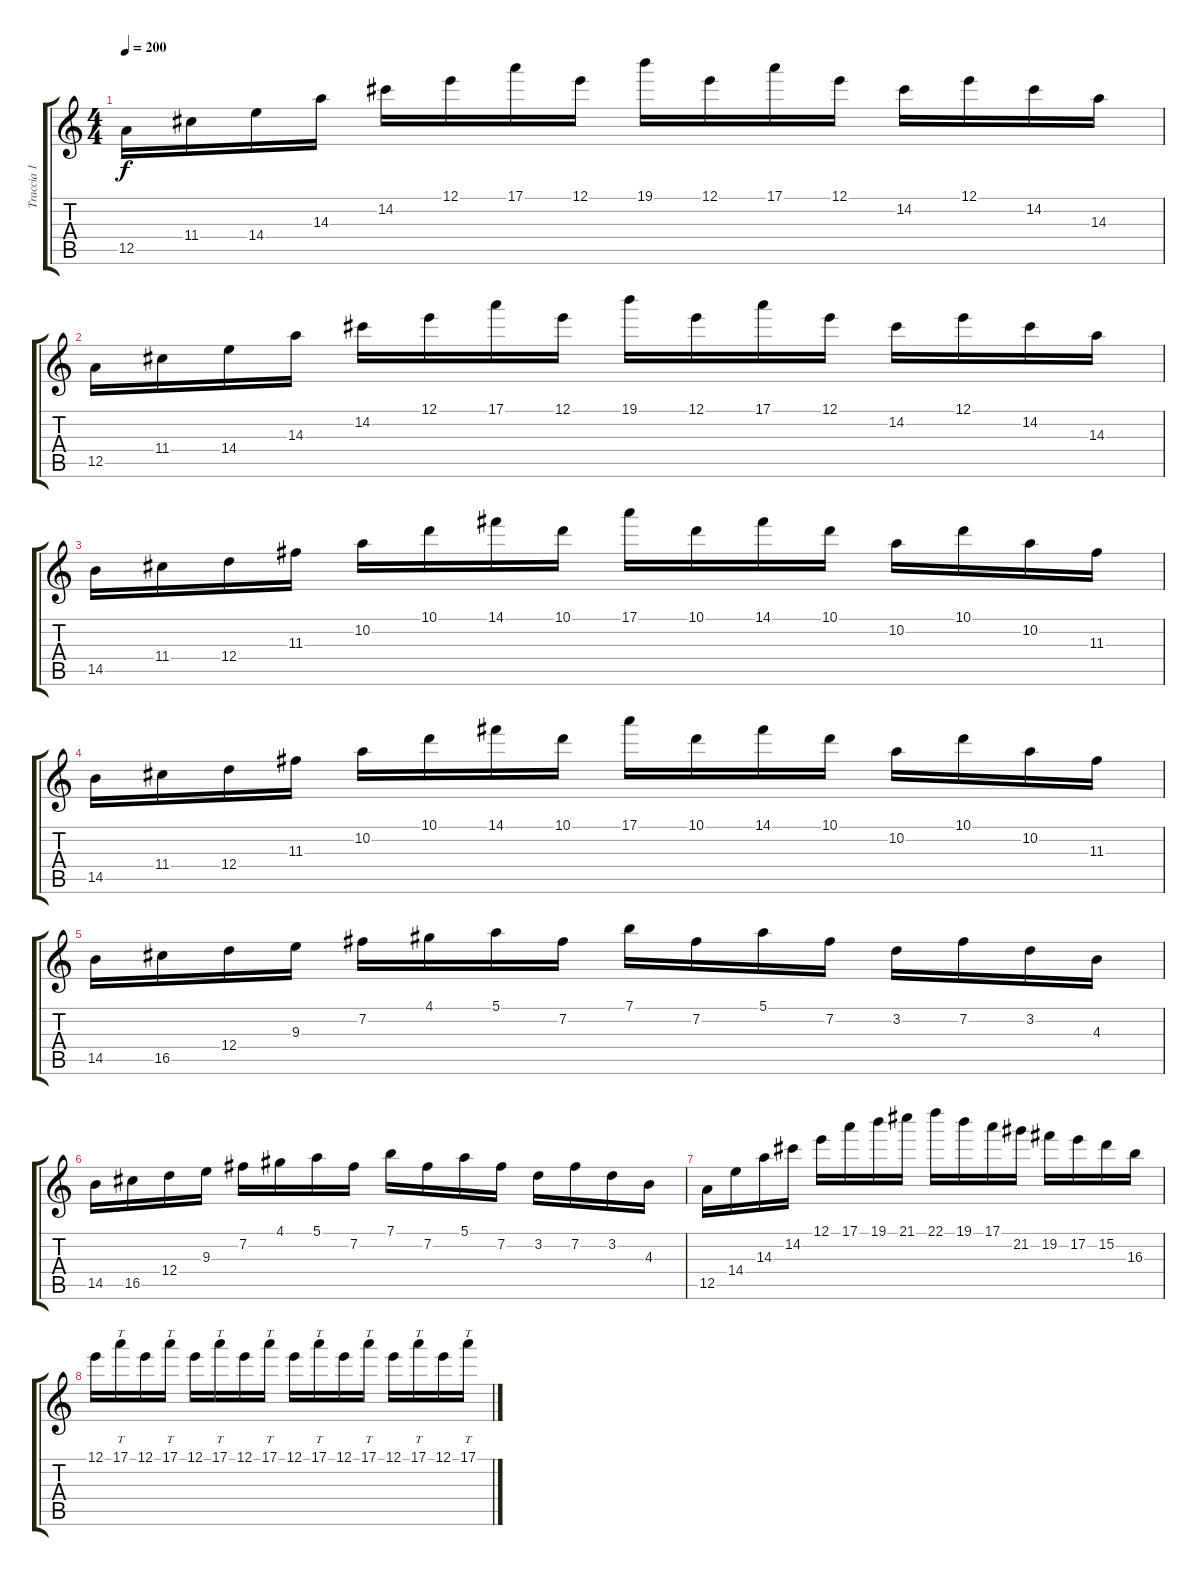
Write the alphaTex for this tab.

\track ("Traccia 1" "Traccia 1") {instrument overdrivenguitar}
\staff {score tabs}
\tuning (E4 B3 G3 D3 A2 E2) {hide}
\ts (4 4)
\tempo 200
\clef g2
\ks c
12.5.16{dy f instrument overdrivenguitar} 11.4.16 14.4.16 14.3.16 14.2.16 12.1.16 17.1.16 12.1.16 19.1.16 12.1.16 17.1.16 12.1.16 14.2.16 12.1.16 14.2.16 14.3.16 |
12.5.16 11.4.16 14.4.16 14.3.16 14.2.16 12.1.16 17.1.16 12.1.16 19.1.16 12.1.16 17.1.16 12.1.16 14.2.16 12.1.16 14.2.16 14.3.16 |
14.5.16 11.4.16 12.4.16 11.3.16 10.2.16 10.1.16 14.1.16 10.1.16 17.1.16 10.1.16 14.1.16 10.1.16 10.2.16 10.1.16 10.2.16 11.3.16 |
14.5.16 11.4.16 12.4.16 11.3.16 10.2.16 10.1.16 14.1.16 10.1.16 17.1.16 10.1.16 14.1.16 10.1.16 10.2.16 10.1.16 10.2.16 11.3.16 |
14.5.16 16.5.16 12.4.16 9.3.16 7.2.16 4.1.16 5.1.16 7.2.16 7.1.16 7.2.16 5.1.16 7.2.16 3.2.16 7.2.16 3.2.16 4.3.16 |
14.5.16 16.5.16 12.4.16 9.3.16 7.2.16 4.1.16 5.1.16 7.2.16 7.1.16 7.2.16 5.1.16 7.2.16 3.2.16 7.2.16 3.2.16 4.3.16 |
12.5.16 14.4.16 14.3.16 14.2.16 12.1.16 17.1.16 19.1.16 21.1.16 22.1.16 19.1.16 17.1.16 21.2.16 19.2.16 17.2.16 15.2.16 16.3.16 |
12.1.16 17.1.16{tt} 12.1.16 17.1.16{tt} 12.1.16 17.1.16{tt} 12.1.16 17.1.16{tt} 12.1.16 17.1.16{tt} 12.1.16 17.1.16{tt} 12.1.16 17.1.16{tt} 12.1.16 17.1.16{tt}
